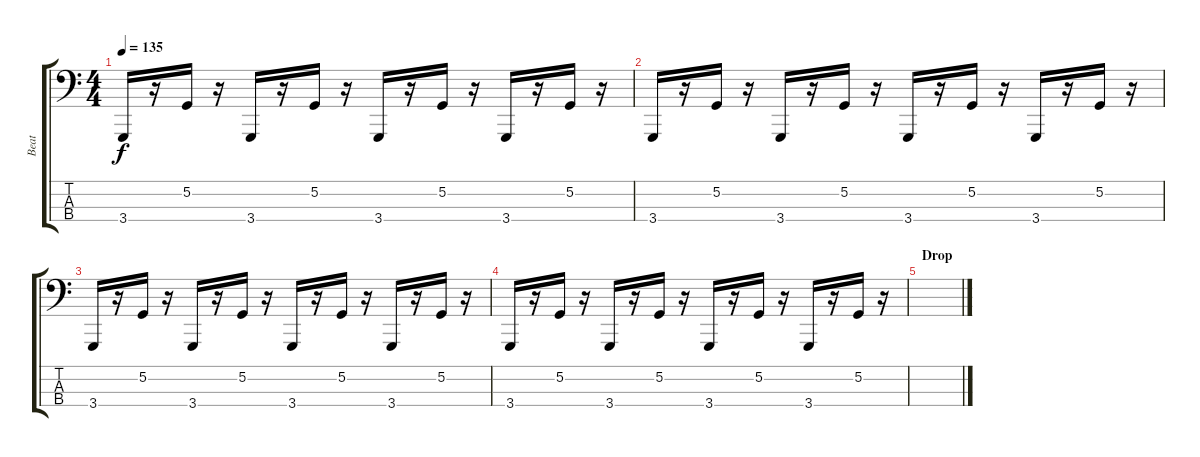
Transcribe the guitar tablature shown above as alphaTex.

\track ("Beat" "Beat") {instrument lead2sawtooth}
\staff {score tabs}
\tuning (G2 D2 A1 E1) {hide}
\ts (4 4)
\tempo 135
\clef f4
\ks c
3.4.16{dy f} r.16 5.2.16 r.16 3.4.16 r.16 5.2.16 r.16 3.4.16 r.16 5.2.16 r.16 3.4.16 r.16 5.2.16 r.16 |
3.4.16 r.16 5.2.16 r.16 3.4.16 r.16 5.2.16 r.16 3.4.16 r.16 5.2.16 r.16 3.4.16 r.16 5.2.16 r.16 |
3.4.16 r.16 5.2.16 r.16 3.4.16 r.16 5.2.16 r.16 3.4.16 r.16 5.2.16 r.16 3.4.16 r.16 5.2.16 r.16 |
3.4.16 r.16 5.2.16 r.16 3.4.16 r.16 5.2.16 r.16 3.4.16 r.16 5.2.16 r.16 3.4.16 r.16 5.2.16 r.16 |
\section ("" "Drop")
